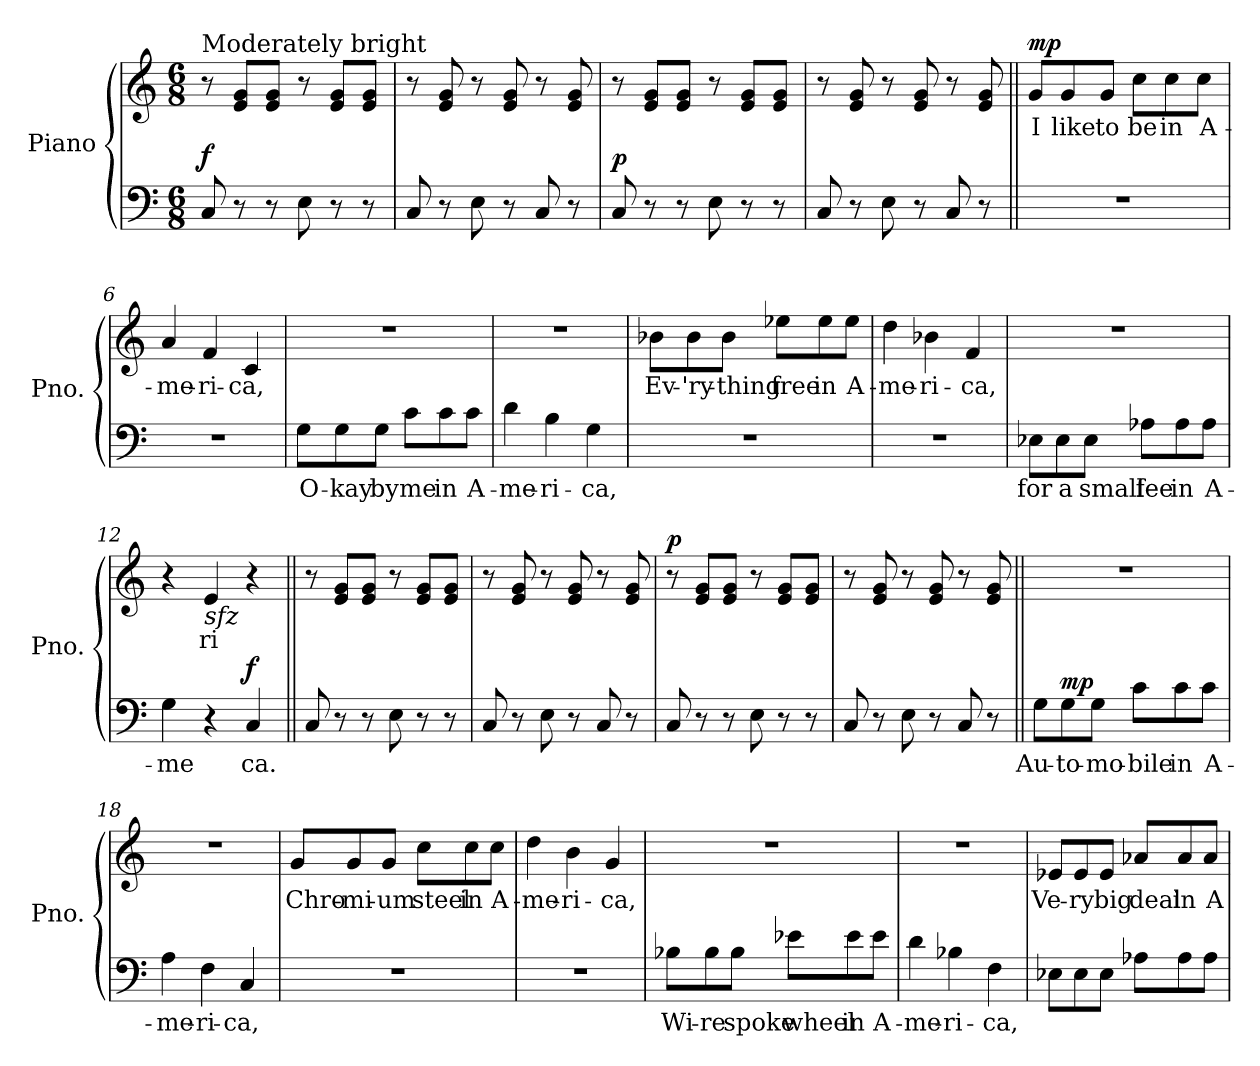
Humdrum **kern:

**kern	**text	**kern	**text	**dynam
*part1	*part1	*part1	*part1	*part1
*staff2	*staff2	*staff1	*staff1	*staff1/2
*I"Piano	*	*	*	*
*I'Pno.	*	*	*	*
*clefF4	*	*clefG2	*	*
*k[]	*	*k[]	*	*
*M6/8	*	*M6/8	*	*
=1	=1	=1	=1	=1
!	!	!LO:TX:a:t=Moderately bright	!	!
!	!	!	!	!LO:DY:a=2
8C/	.	8r	.	f
8r	.	8e/ 8g/L	.	.
8r	.	8e/ 8g/J	.	.
8E\	.	8r	.	.
8r	.	8e/ 8g/L	.	.
8r	.	8e/ 8g/J	.	.
=2	=2	=2	=2	=2
8C/	.	8r	.	.
8r	.	8e/ 8g/	.	.
8E\	.	8r	.	.
8r	.	8e/ 8g/	.	.
8C/	.	8r	.	.
8r	.	8e/ 8g/	.	.
=3	=3	=3	=3	=3
!	!	!	!	!LO:DY:a=2
8C/	.	8r	.	p
8r	.	8e/ 8g/L	.	.
8r	.	8e/ 8g/J	.	.
8E\	.	8r	.	.
8r	.	8e/ 8g/L	.	.
8r	.	8e/ 8g/J	.	.
=4	=4	=4	=4	=4
8C/	.	8r	.	.
8r	.	8e/ 8g/	.	.
8E\	.	8r	.	.
8r	.	8e/ 8g/	.	.
8C/	.	8r	.	.
8r	.	8e/ 8g/	.	.
=5||	=5||	=5||	=5||	=5||
!	!	!	!LO:LY:b	!LO:DY:b
2.r	.	8g/L	I	mp
!	!	!	!LO:LY:b	!
.	.	8g/	like	.
!	!	!	!LO:LY:b	!
.	.	8g/J	to	.
!	!	!	!LO:LY:b	!
.	.	8cc\L	be	.
!	!	!	!LO:LY:b	!
.	.	8cc\	in	.
!	!	!	!LO:LY:b	!
.	.	8cc\J	A-	.
=6	=6	=6	=6	=6
!	!	!	!LO:LY:b	!
2.r	.	4a/	-me-	.
!	!	!	!LO:LY:b	!
.	.	4f/	-ri-	.
!	!	!	!LO:LY:b	!
.	.	4c/	-ca,	.
!!LO:LB:g=z
=7	=7	=7	=7	=7
!	!LO:LY:b	!	!	!
8G\L	O-	2.r	.	.
!	!LO:LY:b	!	!	!
8G\	-kay	.	.	.
!	!LO:LY:b	!	!	!
8G\J	by	.	.	.
!	!LO:LY:b	!	!	!
8c\L	me	.	.	.
!	!LO:LY:b	!	!	!
8c\	in	.	.	.
!	!LO:LY:b	!	!	!
8c\J	A-	.	.	.
=8	=8	=8	=8	=8
!	!LO:LY:b	!	!	!
4d\	-me-	2.r	.	.
!	!LO:LY:b	!	!	!
4B\	-ri-	.	.	.
!	!LO:LY:b	!	!	!
4G\	-ca,	.	.	.
=9	=9	=9	=9	=9
!	!	!	!LO:LY:b	!
2.r	.	8b-X\L	Ev-	.
!	!	!	!LO:LY:b	!
.	.	8b-\	-'ry-	.
!	!	!	!LO:LY:b	!
.	.	8b-\J	-thing	.
!	!	!	!LO:LY:b	!
.	.	8ee-X\L	free	.
!	!	!	!LO:LY:b	!
.	.	8ee-\	in	.
!	!	!	!LO:LY:b	!
.	.	8ee-\J	A-	.
=10	=10	=10	=10	=10
!	!	!	!LO:LY:b	!
2.r	.	4dd\	-me-	.
!	!	!	!LO:LY:b	!
.	.	4b-X\	-ri-	.
!	!	!	!LO:LY:b	!
.	.	4f/	-ca,	.
=11	=11	=11	=11	=11
!	!LO:LY:b	!	!	!
8E-X\L	for	2.r	.	.
!	!LO:LY:b	!	!	!
8E-\	a	.	.	.
!	!LO:LY:b	!	!	!
8E-\J	small	.	.	.
!	!LO:LY:b	!	!	!
8A-X\L	fee	.	.	.
!	!LO:LY:b	!	!	!
8A-\	in	.	.	.
!	!LO:LY:b	!	!	!
8A-\J	A-	.	.	.
=12	=12	=12	=12	=12
!	!LO:LY:b	!	!	!
4G\	me	4r	.	.
!	!	!LO:TX:b:i:t=sfz	!	!
!	!	!	!LO:LY:b	!
4r	.	4e/	ri	.
!	!LO:LY:b	!	!	!LO:DY:a=2
4C/	ca.	4r	.	f
!!LO:LB:g=z
=13||	=13||	=13||	=13||	=13||
8C/	.	8r	.	.
8r	.	8e/ 8g/L	.	.
8r	.	8e/ 8g/J	.	.
8E\	.	8r	.	.
8r	.	8e/ 8g/L	.	.
8r	.	8e/ 8g/J	.	.
=14	=14	=14	=14	=14
8C/	.	8r	.	.
8r	.	8e/ 8g/	.	.
8E\	.	8r	.	.
8r	.	8e/ 8g/	.	.
8C/	.	8r	.	.
8r	.	8e/ 8g/	.	.
=15	=15	=15	=15	=15
!	!	!	!	!LO:DY:b
8C/	.	8r	.	p
8r	.	8e/ 8g/L	.	.
8r	.	8e/ 8g/J	.	.
8E\	.	8r	.	.
8r	.	8e/ 8g/L	.	.
8r	.	8e/ 8g/J	.	.
=16	=16	=16	=16	=16
8C/	.	8r	.	.
8r	.	8e/ 8g/	.	.
8E\	.	8r	.	.
8r	.	8e/ 8g/	.	.
8C/	.	8r	.	.
8r	.	8e/ 8g/	.	.
=17||	=17||	=17||	=17||	=17||
!	!LO:LY:b	!	!	!
8G\L	Au-	2.r	.	.
!	!LO:LY:b	!	!	!LO:DY:a=2
8G\	-to-	.	.	mp
!	!LO:LY:b	!	!	!
8G\J	-mo-	.	.	.
!	!LO:LY:b	!	!	!
8c\L	-bile	.	.	.
!	!LO:LY:b	!	!	!
8c\	in	.	.	.
!	!LO:LY:b	!	!	!
8c\J	A-	.	.	.
=18	=18	=18	=18	=18
!	!LO:LY:b	!	!	!
4A\	-me-	2.r	.	.
!	!LO:LY:b	!	!	!
4F\	-ri-	.	.	.
!	!LO:LY:b	!	!	!
4C/	-ca,	.	.	.
!!LO:LB:g=z
=19	=19	=19	=19	=19
!	!	!	!LO:LY:b	!
2.r	.	8g/L	Chro-	.
!	!	!	!LO:LY:b	!
.	.	8g/	-mi-	.
!	!	!	!LO:LY:b	!
.	.	8g/J	-um	.
!	!	!	!LO:LY:b	!
.	.	8cc\L	steel	.
!	!	!	!LO:LY:b	!
.	.	8cc\	in	.
!	!	!	!LO:LY:b	!
.	.	8cc\J	A-	.
=20	=20	=20	=20	=20
!	!	!	!LO:LY:b	!
2.r	.	4dd\	-me-	.
!	!	!	!LO:LY:b	!
.	.	4b\	-ri-	.
!	!	!	!LO:LY:b	!
.	.	4g/	-ca,	.
=21	=21	=21	=21	=21
!	!LO:LY:b	!	!	!
8B-X\L	Wi-	2.r	.	.
!	!LO:LY:b	!	!	!
8B-\	re	.	.	.
!	!LO:LY:b	!	!	!
8B-\J	spoke	.	.	.
!	!LO:LY:b	!	!	!
8e-X\L	wheel	.	.	.
!	!LO:LY:b	!	!	!
8e-\	in	.	.	.
!	!LO:LY:b	!	!	!
8e-\J	A-	.	.	.
=22	=22	=22	=22	=22
!	!LO:LY:b	!	!	!
4d\	-me-	2.r	.	.
!	!LO:LY:b	!	!	!
4B-X\	-ri-	.	.	.
!	!LO:LY:b	!	!	!
4F\	-ca,	.	.	.
=23	=23	=23	=23	=23
!	!	!	!LO:LY:b	!
8E-X\L	.	8e-X/L	Ve-	.
!	!	!	!LO:LY:b	!
8E-\	.	8e-/	-ry	.
!	!	!	!LO:LY:b	!
8E-\J	.	8e-/J	big	.
!	!	!	!LO:LY:b	!
8A-X\L	.	8a-X/L	deal	.
!	!	!	!LO:LY:b	!
8A-\	.	8a-/	in	.
!	!	!	!LO:LY:b	!
8A-\J	.	8a-/J	A-	.
=	=	=	=	=
*-	*-	*-	*-	*-
